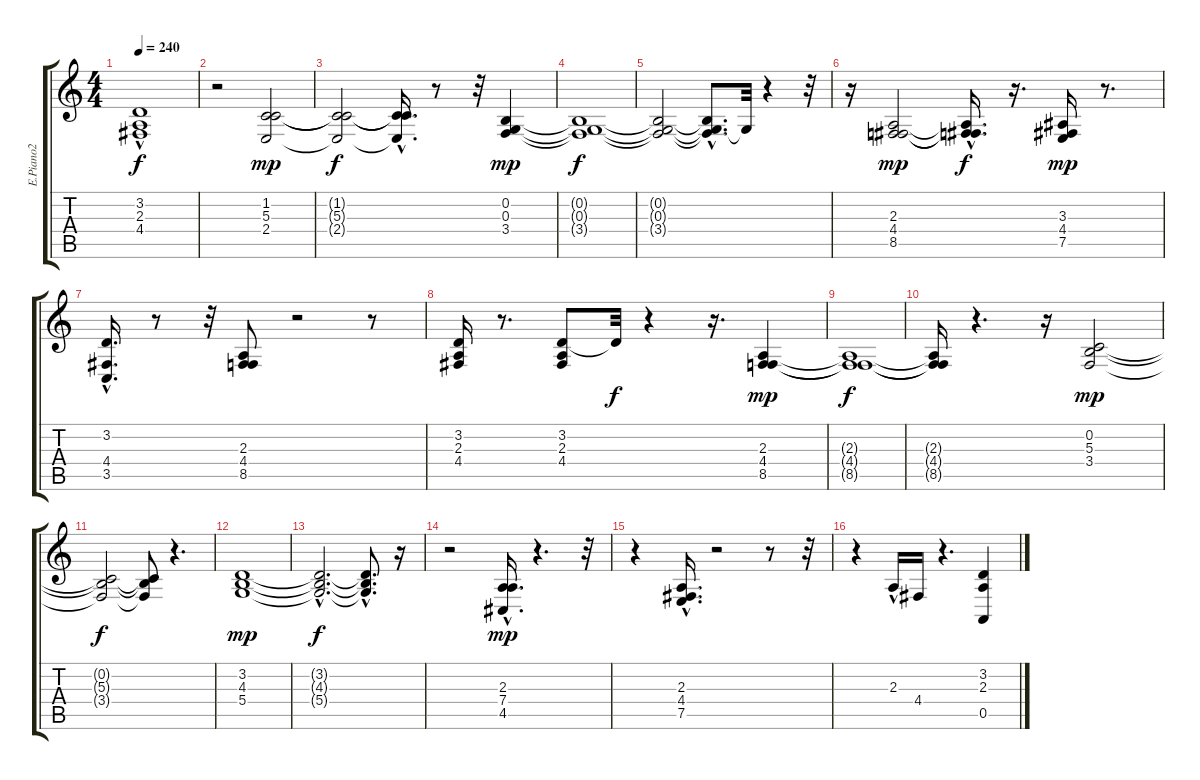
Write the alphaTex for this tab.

\track ("E.Piano2" "E.Piano2") {instrument electricpiano1}
\staff {score tabs}
\tuning (E4 B3 G3 D3 A2 E2) {hide}
\ts (4 4)
\tempo 240
\clef g2
\ks c
(3.2{t} 2.3{hac t} 4.4{hac t}).1{dy f} |
r.2 (1.2 5.3 2.4).2{dy mp} |
(1.2{t} 5.3{t} 2.4{t}).2{dy f} (1.2{hac t} 5.3{t} 2.4{hac t}).16{d} r.8 r.32 (0.2 0.3 3.4).4{dy mp volume 9} |
(0.2{t} 0.3{t} 3.4{t}).1{dy f} |
(0.2{t} 0.3{t} 3.4{t}).2 (0.2{hac t} 0.3{hac t} 3.4{hac t}).8{d} 0.3{t}.32 r.4 r.32 |
r.16 (2.3 4.4 8.5).2{dy mp volume 8} (2.3{hac t} 4.4{hac t} 8.5{t}).16{d dy f} r.16{d} (3.3 4.4 7.5).16{dy mp volume 8} r.8{d} |
(3.2{hac} 4.4{hac} 3.5).16{d volume 8} r.8 r.32 (2.3 4.4 8.5).8 r.2 r.8 |
(3.2 2.3 4.4).16{volume 8} r.8{d} (3.2 2.3 4.4).8{volume 7} 3.2{t}.32{dy f} r.4 r.16{d} (2.3 4.4 8.5).4{dy mp volume 7} |
(2.3{t} 4.4{t} 8.5{t}).1{dy f} |
(2.3{t} 4.4{t} 8.5{t}).16 r.4{d} r.16 (0.2 5.3 3.4).2{dy mp volume 7} |
(0.2{t} 5.3{t} 3.4{t}).2{dy f} (0.2{t} 5.3{t} 3.4{t}).8 r.4{d} |
(3.2 4.3 5.4).1{dy mp volume 6} |
(3.2{hac t} 4.3{hac t} 5.4{hac t}).2{d dy f} (3.2{t} 4.3{t} 5.4{hac t}).8{d} r.16 |
r.2 (2.3{hac} 7.4{hac} 4.5{hac}).16{d dy mp volume 5} r.4{d} r.32 |
r.4 (2.3{hac} 4.4{hac} 7.5).16{d volume 5} r.2 r.8 r.32 |
r.4 2.3{hac}.16{volume 4} 4.4.16 r.4{d} (3.2 2.3 0.5).4{volume 4}
